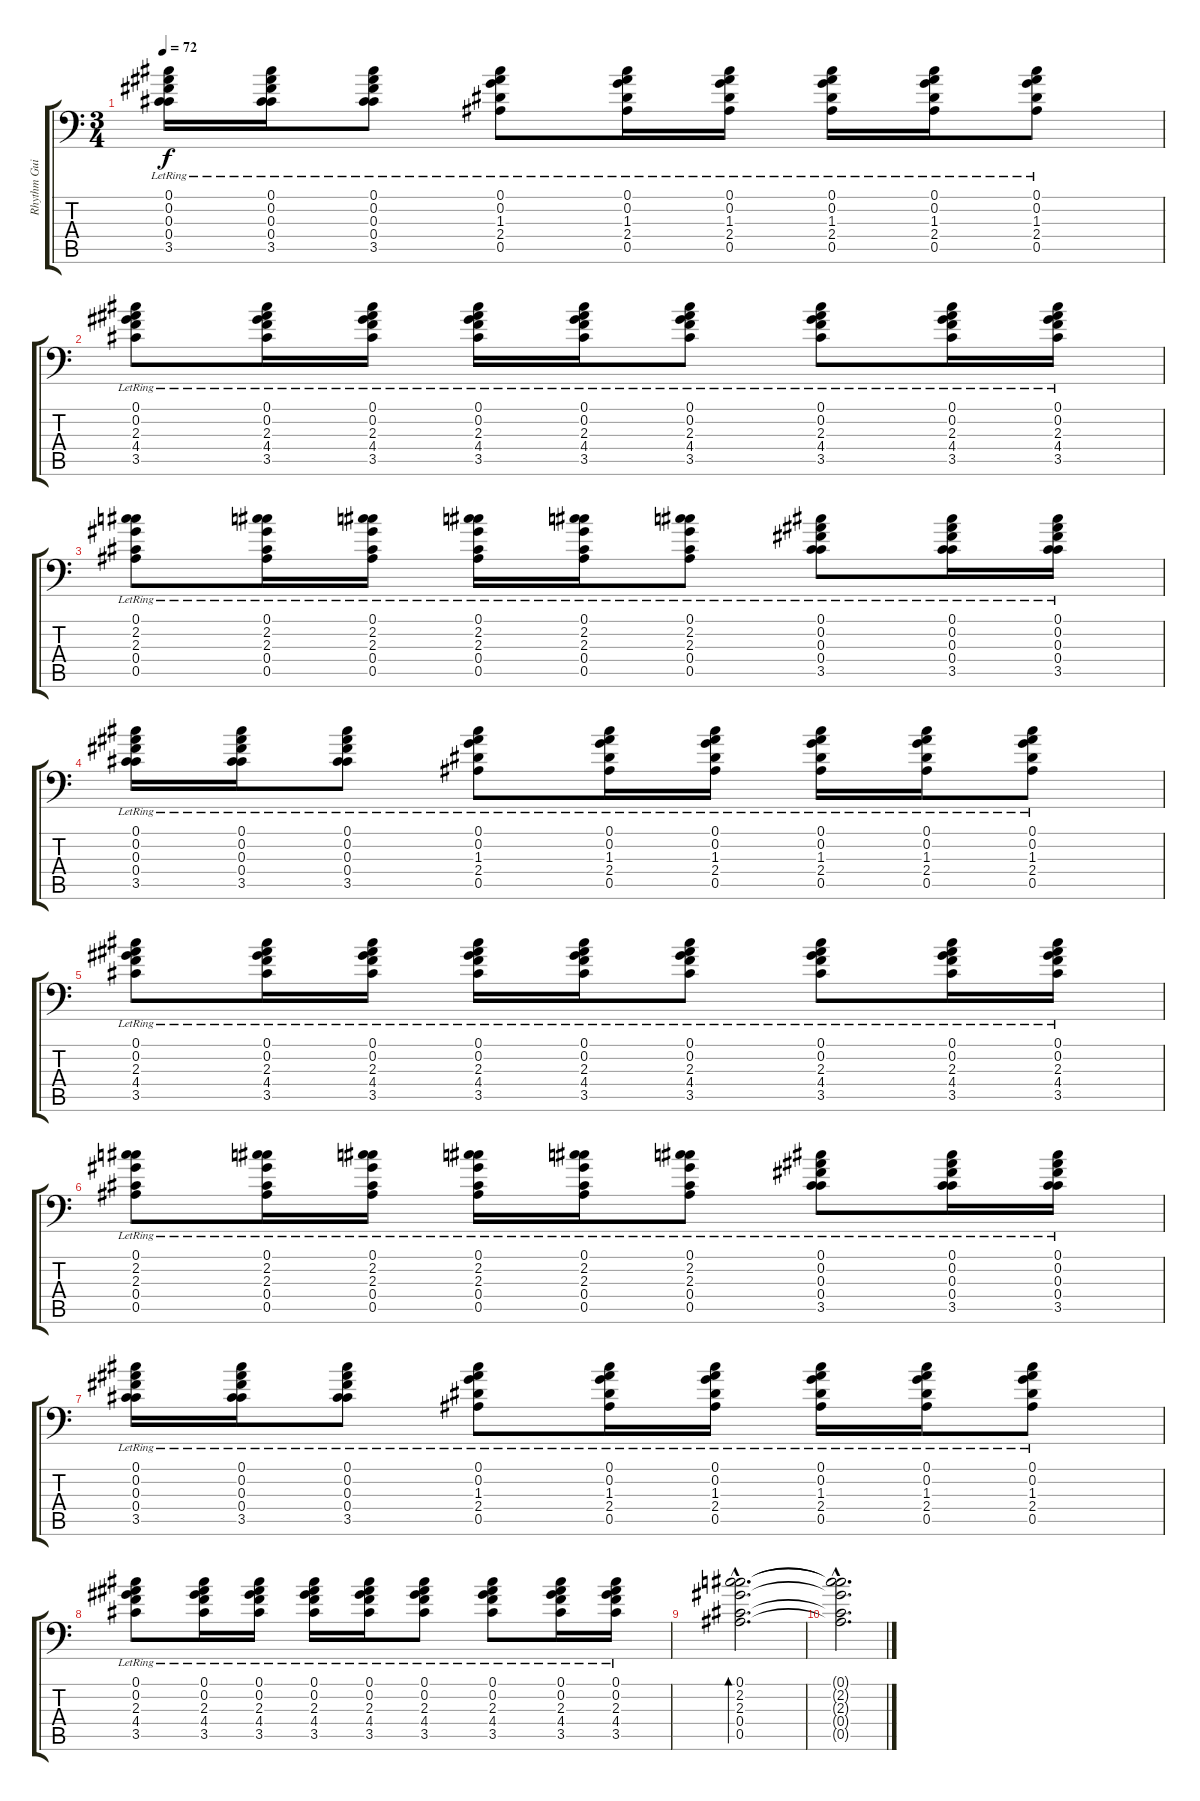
\track ("Rhythm Guitar 1" "Rhythm Gui") {instrument acousticguitarsteel}
\staff {score tabs}
\tuning (Db4 Bb3 Gb3 Db3 Bb2 Bb1) {hide}
\ts (3 4)
\tempo 72
\clef f4
\ks c
(0.1{lr} 0.2{lr} 0.3{lr} 0.4{lr} 3.5{lr}).16{dy f} (0.1{lr} 0.2{lr} 0.3{lr} 0.4{lr} 3.5{lr}).16 (0.1{lr} 0.2{lr} 0.3{lr} 0.4{lr} 3.5{lr}).8 (0.1{lr} 0.2{lr} 1.3{lr} 2.4{lr} 0.5{lr}).8 (0.1{lr} 0.2{lr} 1.3{lr} 2.4{lr} 0.5{lr}).16 (0.1{lr} 0.2{lr} 1.3{lr} 2.4{lr} 0.5{lr}).16 (0.1{lr} 0.2{lr} 1.3{lr} 2.4{lr} 0.5{lr}).16 (0.1{lr} 0.2{lr} 1.3{lr} 2.4{lr} 0.5{lr}).16 (0.1{lr} 0.2{lr} 1.3{lr} 2.4{lr} 0.5{lr}).8 |
(0.1{lr} 0.2{lr} 2.3{lr} 4.4{lr} 3.5{lr}).8 (0.1{lr} 0.2{lr} 2.3{lr} 4.4{lr} 3.5{lr}).16 (0.1{lr} 0.2{lr} 2.3{lr} 4.4{lr} 3.5{lr}).16 (0.1{lr} 0.2{lr} 2.3{lr} 4.4{lr} 3.5{lr}).16 (0.1{lr} 0.2{lr} 2.3{lr} 4.4{lr} 3.5{lr}).16 (0.1{lr} 0.2{lr} 2.3{lr} 4.4{lr} 3.5{lr}).8 (0.1{lr} 0.2{lr} 2.3{lr} 4.4{lr} 3.5{lr}).8 (0.1{lr} 0.2{lr} 2.3{lr} 4.4{lr} 3.5{lr}).16 (0.1{lr} 0.2{lr} 2.3{lr} 4.4{lr} 3.5{lr}).16 |
(0.1{lr} 2.2{lr} 2.3{lr} 0.4{lr} 0.5{lr}).8 (0.1{lr} 2.2{lr} 2.3{lr} 0.4{lr} 0.5{lr}).16 (0.1{lr} 2.2{lr} 2.3{lr} 0.4{lr} 0.5{lr}).16 (0.1{lr} 2.2{lr} 2.3{lr} 0.4{lr} 0.5{lr}).16 (0.1{lr} 2.2{lr} 2.3{lr} 0.4{lr} 0.5{lr}).16 (0.1{lr} 2.2{lr} 2.3{lr} 0.4{lr} 0.5{lr}).8 (0.1{lr} 0.2{lr} 0.3{lr} 0.4{lr} 3.5{lr}).8 (0.1{lr} 0.2{lr} 0.3{lr} 0.4{lr} 3.5{lr}).16 (0.1{lr} 0.2{lr} 0.3{lr} 0.4{lr} 3.5{lr}).16 |
(0.1{lr} 0.2{lr} 0.3{lr} 0.4{lr} 3.5{lr}).16 (0.1{lr} 0.2{lr} 0.3{lr} 0.4{lr} 3.5{lr}).16 (0.1{lr} 0.2{lr} 0.3{lr} 0.4{lr} 3.5{lr}).8 (0.1{lr} 0.2{lr} 1.3{lr} 2.4{lr} 0.5{lr}).8 (0.1{lr} 0.2{lr} 1.3{lr} 2.4{lr} 0.5{lr}).16 (0.1{lr} 0.2{lr} 1.3{lr} 2.4{lr} 0.5{lr}).16 (0.1{lr} 0.2{lr} 1.3{lr} 2.4{lr} 0.5{lr}).16 (0.1{lr} 0.2{lr} 1.3{lr} 2.4{lr} 0.5{lr}).16 (0.1{lr} 0.2{lr} 1.3{lr} 2.4{lr} 0.5{lr}).8 |
(0.1{lr} 0.2{lr} 2.3{lr} 4.4{lr} 3.5{lr}).8 (0.1{lr} 0.2{lr} 2.3{lr} 4.4{lr} 3.5{lr}).16 (0.1{lr} 0.2{lr} 2.3{lr} 4.4{lr} 3.5{lr}).16 (0.1{lr} 0.2{lr} 2.3{lr} 4.4{lr} 3.5{lr}).16 (0.1{lr} 0.2{lr} 2.3{lr} 4.4{lr} 3.5{lr}).16 (0.1{lr} 0.2{lr} 2.3{lr} 4.4{lr} 3.5{lr}).8 (0.1{lr} 0.2{lr} 2.3{lr} 4.4{lr} 3.5{lr}).8 (0.1{lr} 0.2{lr} 2.3{lr} 4.4{lr} 3.5{lr}).16 (0.1{lr} 0.2{lr} 2.3{lr} 4.4{lr} 3.5{lr}).16 |
(0.1{lr} 2.2{lr} 2.3{lr} 0.4{lr} 0.5{lr}).8 (0.1{lr} 2.2{lr} 2.3{lr} 0.4{lr} 0.5{lr}).16 (0.1{lr} 2.2{lr} 2.3{lr} 0.4{lr} 0.5{lr}).16 (0.1{lr} 2.2{lr} 2.3{lr} 0.4{lr} 0.5{lr}).16 (0.1{lr} 2.2{lr} 2.3{lr} 0.4{lr} 0.5{lr}).16 (0.1{lr} 2.2{lr} 2.3{lr} 0.4{lr} 0.5{lr}).8 (0.1{lr} 0.2{lr} 0.3{lr} 0.4{lr} 3.5{lr}).8 (0.1{lr} 0.2{lr} 0.3{lr} 0.4{lr} 3.5{lr}).16 (0.1{lr} 0.2{lr} 0.3{lr} 0.4{lr} 3.5{lr}).16 |
(0.1{lr} 0.2{lr} 0.3{lr} 0.4{lr} 3.5{lr}).16 (0.1{lr} 0.2{lr} 0.3{lr} 0.4{lr} 3.5{lr}).16 (0.1{lr} 0.2{lr} 0.3{lr} 0.4{lr} 3.5{lr}).8 (0.1{lr} 0.2{lr} 1.3{lr} 2.4{lr} 0.5{lr}).8 (0.1{lr} 0.2{lr} 1.3{lr} 2.4{lr} 0.5{lr}).16 (0.1{lr} 0.2{lr} 1.3{lr} 2.4{lr} 0.5{lr}).16 (0.1{lr} 0.2{lr} 1.3{lr} 2.4{lr} 0.5{lr}).16 (0.1{lr} 0.2{lr} 1.3{lr} 2.4{lr} 0.5{lr}).16 (0.1{lr} 0.2{lr} 1.3{lr} 2.4{lr} 0.5{lr}).8 |
(0.1{lr} 0.2{lr} 2.3{lr} 4.4{lr} 3.5{lr}).8 (0.1{lr} 0.2{lr} 2.3{lr} 4.4{lr} 3.5{lr}).16 (0.1{lr} 0.2{lr} 2.3{lr} 4.4{lr} 3.5{lr}).16 (0.1{lr} 0.2{lr} 2.3{lr} 4.4{lr} 3.5{lr}).16 (0.1{lr} 0.2{lr} 2.3{lr} 4.4{lr} 3.5{lr}).16 (0.1{lr} 0.2{lr} 2.3{lr} 4.4{lr} 3.5{lr}).8 (0.1{lr} 0.2{lr} 2.3{lr} 4.4{lr} 3.5{lr}).8 (0.1{lr} 0.2{lr} 2.3{lr} 4.4{lr} 3.5{lr}).16 (0.1{lr} 0.2{lr} 2.3{lr} 4.4{lr} 3.5{lr}).16 |
(0.1{hac} 2.2{hac} 2.3{hac} 0.4{hac} 0.5{hac}).2{d bd 60} |
(0.1{hac t} 2.2{hac t} 2.3{hac t} 0.4{hac t} 0.5{hac t}).2{d}
